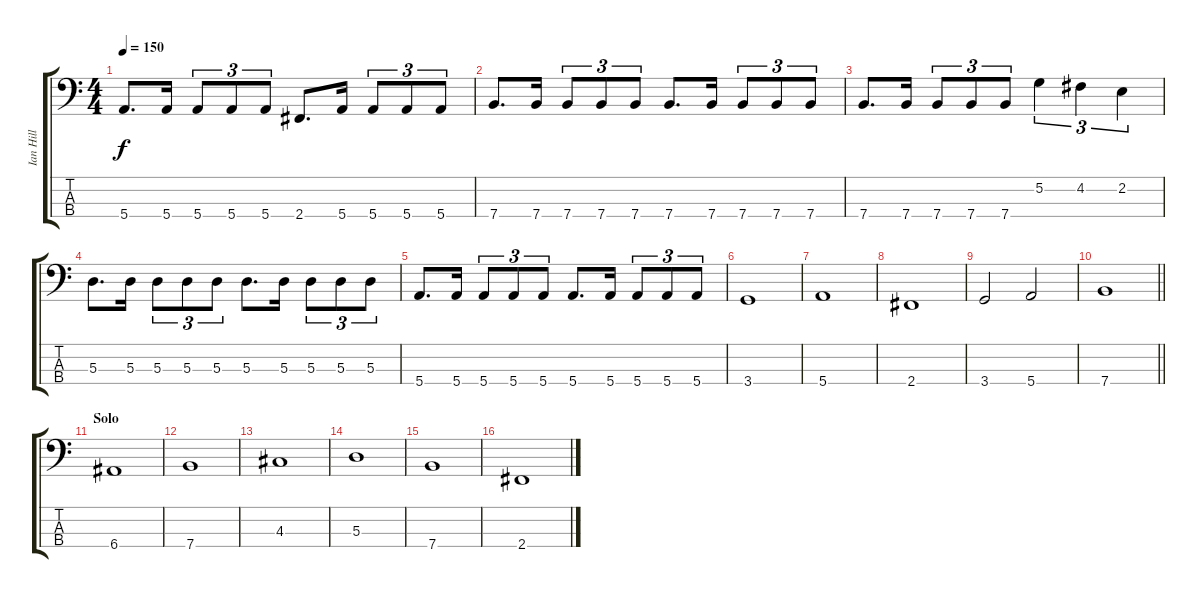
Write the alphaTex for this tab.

\track ("Ian Hill" "Ian Hill") {instrument electricbasspick}
\staff {score tabs}
\tuning (G2 D2 A1 E1) {hide}
\ts (4 4)
\tempo 150
\clef f4
\ks c
5.4.8{d dy f} 5.4.16 5.4.8{tu (3 2)} 5.4.8{tu (3 2)} 5.4.8{tu (3 2)} 2.4.8{d} 5.4.16 5.4.8{tu (3 2)} 5.4.8{tu (3 2)} 5.4.8{tu (3 2)} |
7.4.8{d} 7.4.16 7.4.8{tu (3 2)} 7.4.8{tu (3 2)} 7.4.8{tu (3 2)} 7.4.8{d} 7.4.16 7.4.8{tu (3 2)} 7.4.8{tu (3 2)} 7.4.8{tu (3 2)} |
7.4.8{d} 7.4.16 7.4.8{tu (3 2)} 7.4.8{tu (3 2)} 7.4.8{tu (3 2)} 5.2.4{tu (3 2)} 4.2.4{tu (3 2)} 2.2.4{tu (3 2)} |
5.3.8{d} 5.3.16 5.3.8{tu (3 2)} 5.3.8{tu (3 2)} 5.3.8{tu (3 2)} 5.3.8{d} 5.3.16 5.3.8{tu (3 2)} 5.3.8{tu (3 2)} 5.3.8{tu (3 2)} |
5.4.8{d} 5.4.16 5.4.8{tu (3 2)} 5.4.8{tu (3 2)} 5.4.8{tu (3 2)} 5.4.8{d} 5.4.16 5.4.8{tu (3 2)} 5.4.8{tu (3 2)} 5.4.8{tu (3 2)} |
3.4.1 |
5.4.1 |
2.4.1 |
3.4.2 5.4.2 |
\barLineRight lightlight
7.4.1 |
\section ("" "Solo")
6.4.1 |
7.4.1 |
4.3.1 |
5.3.1 |
7.4.1 |
2.4.1
